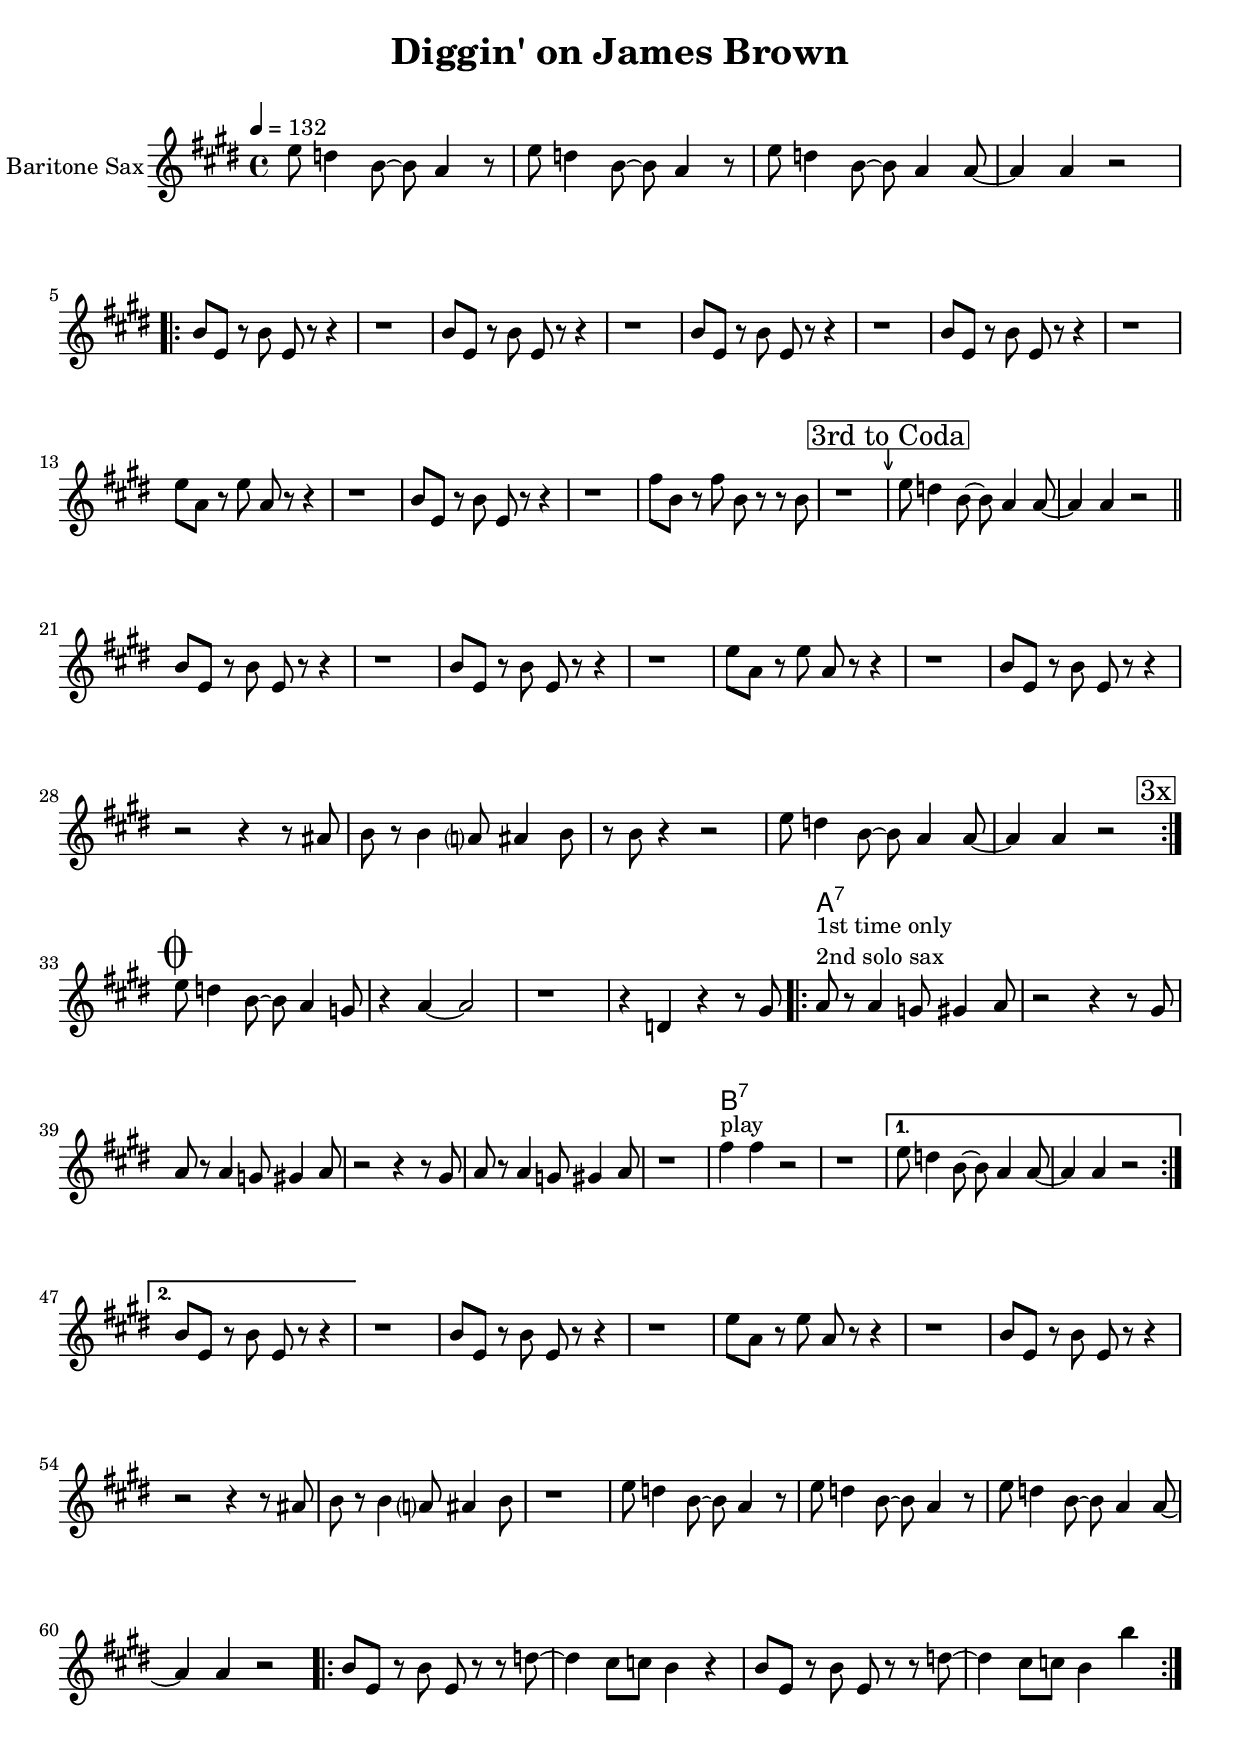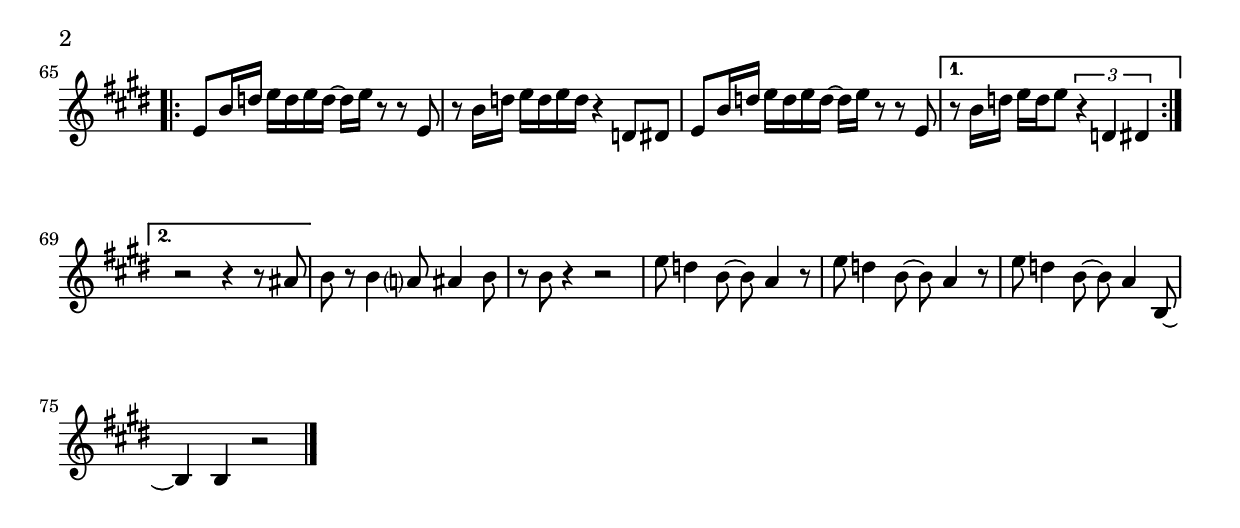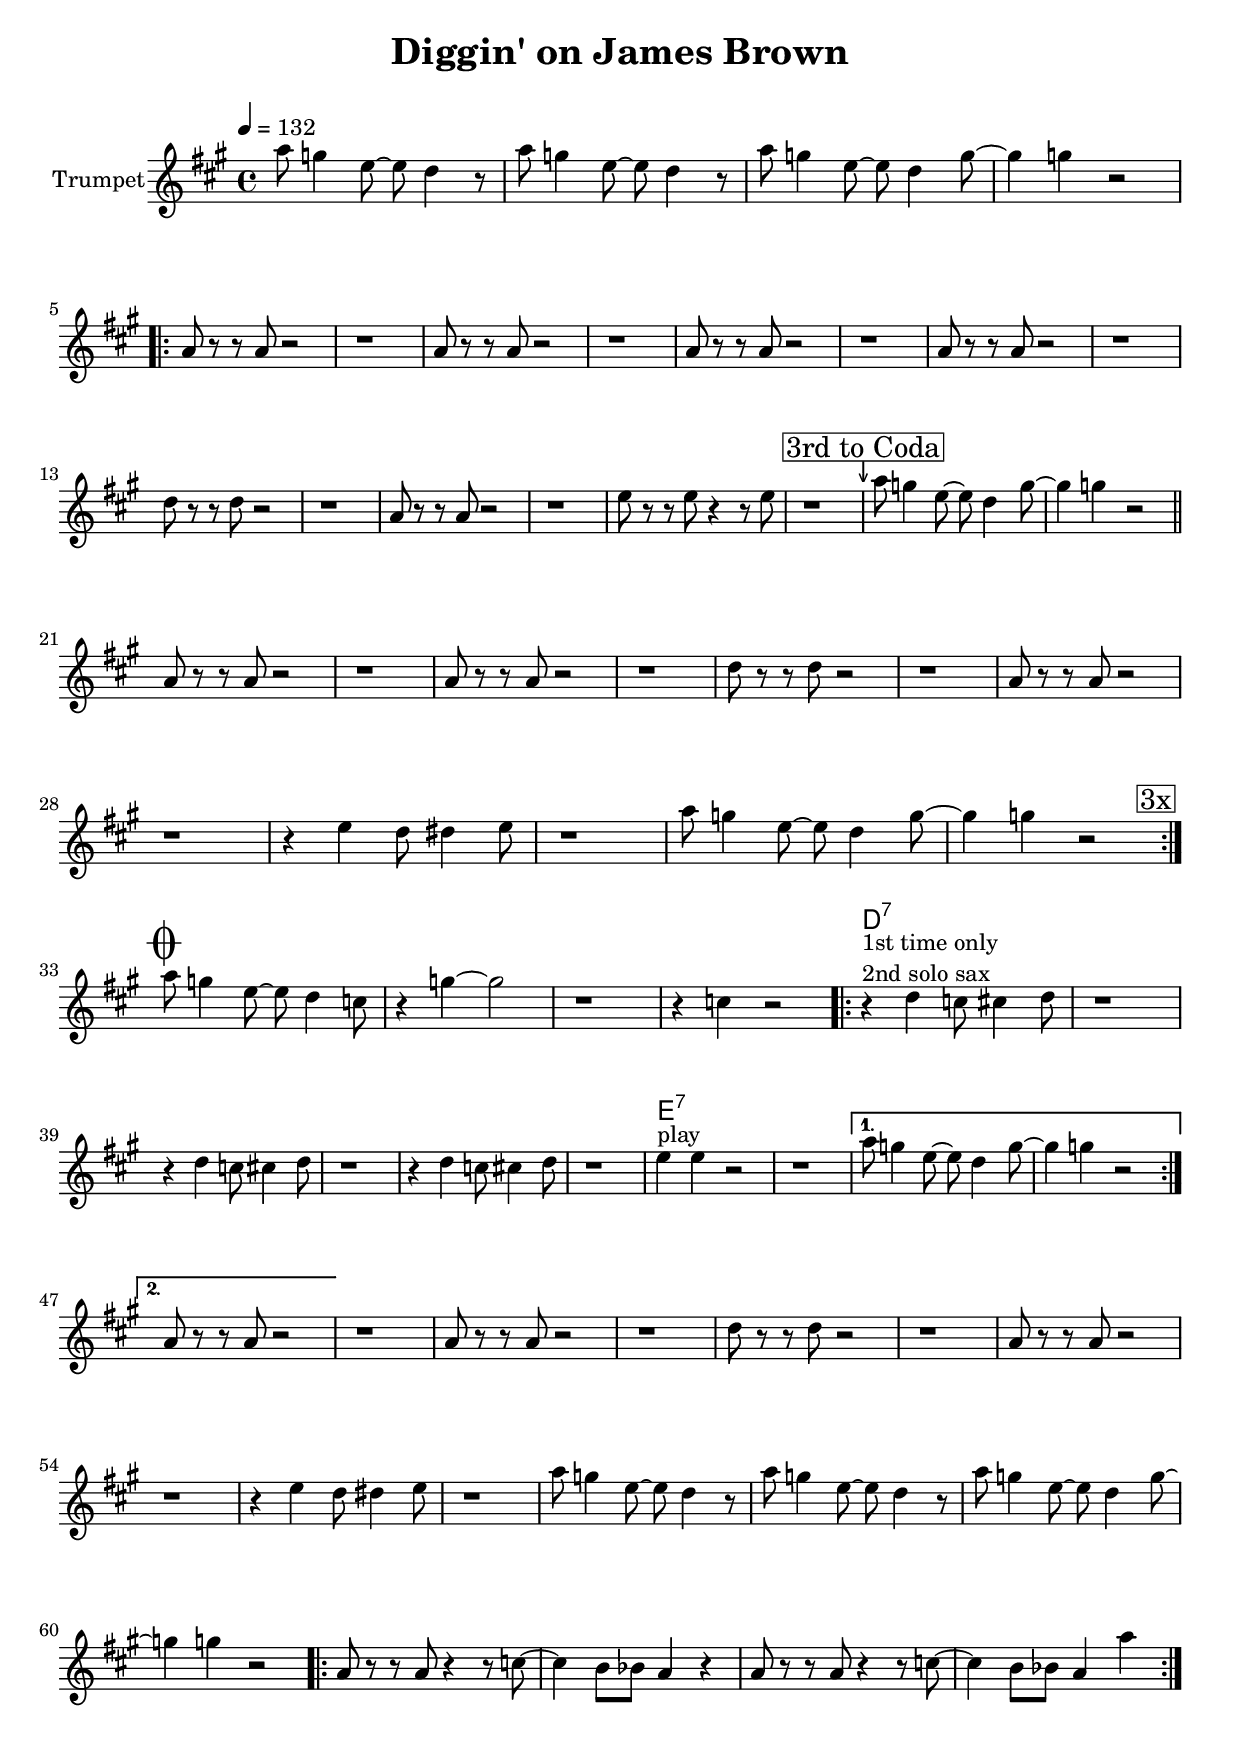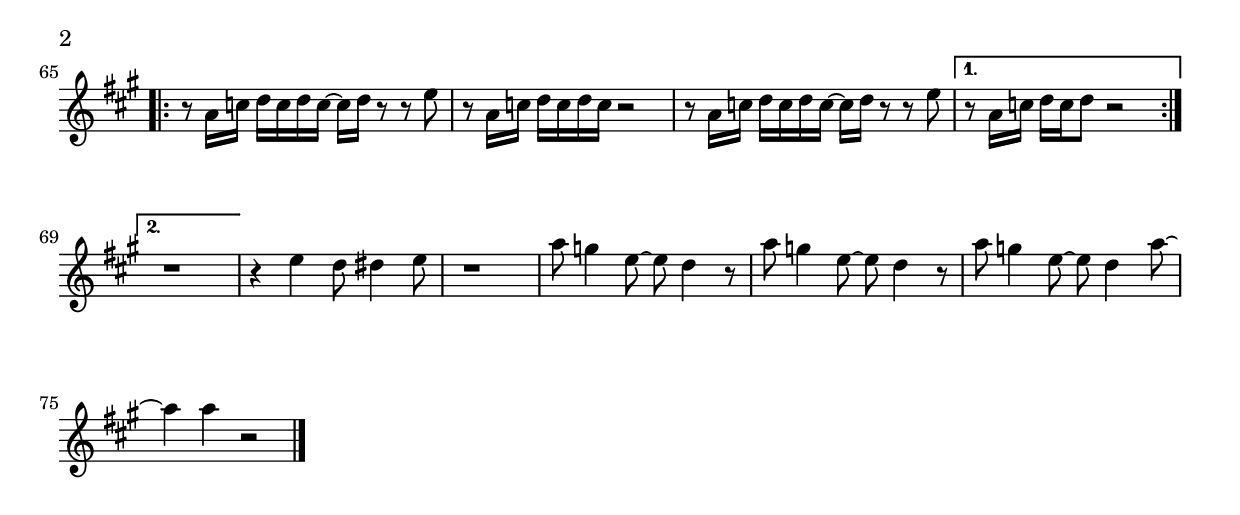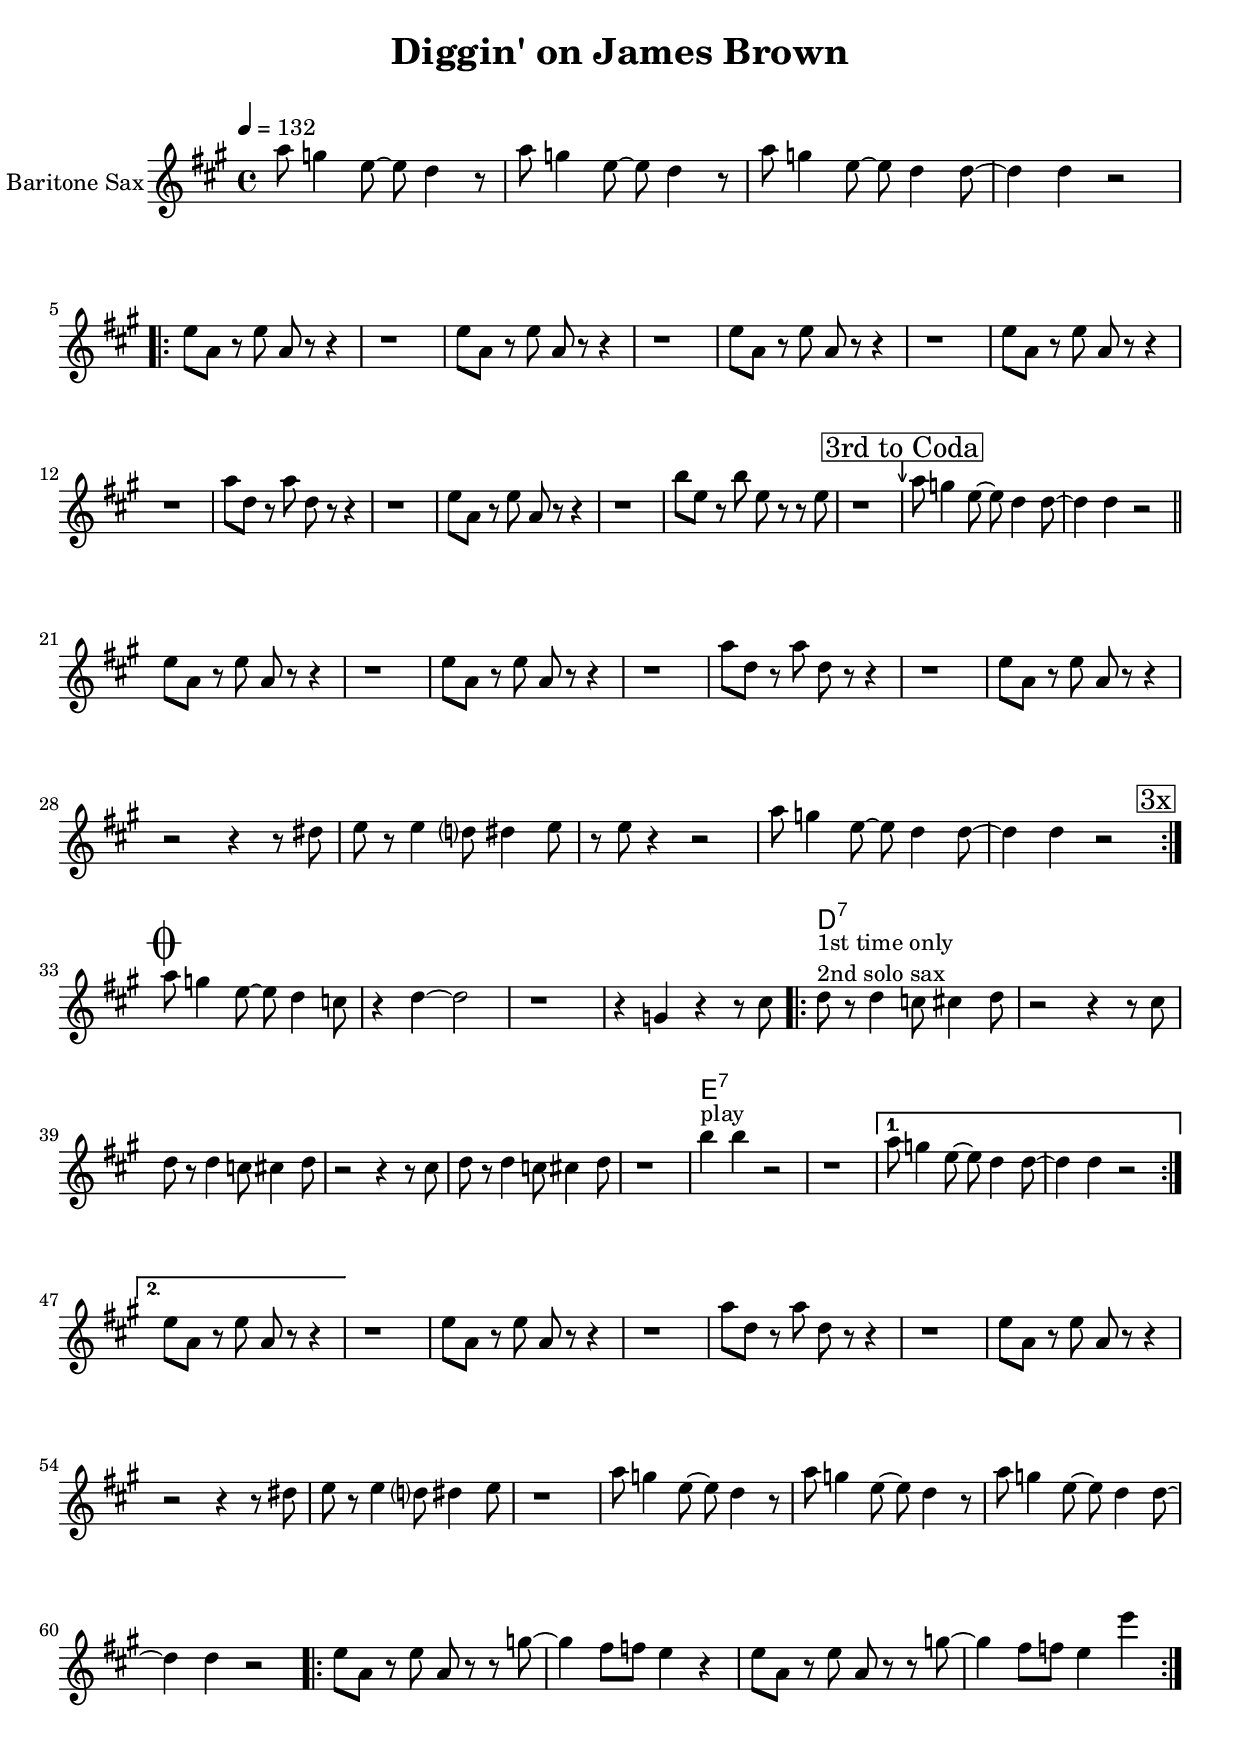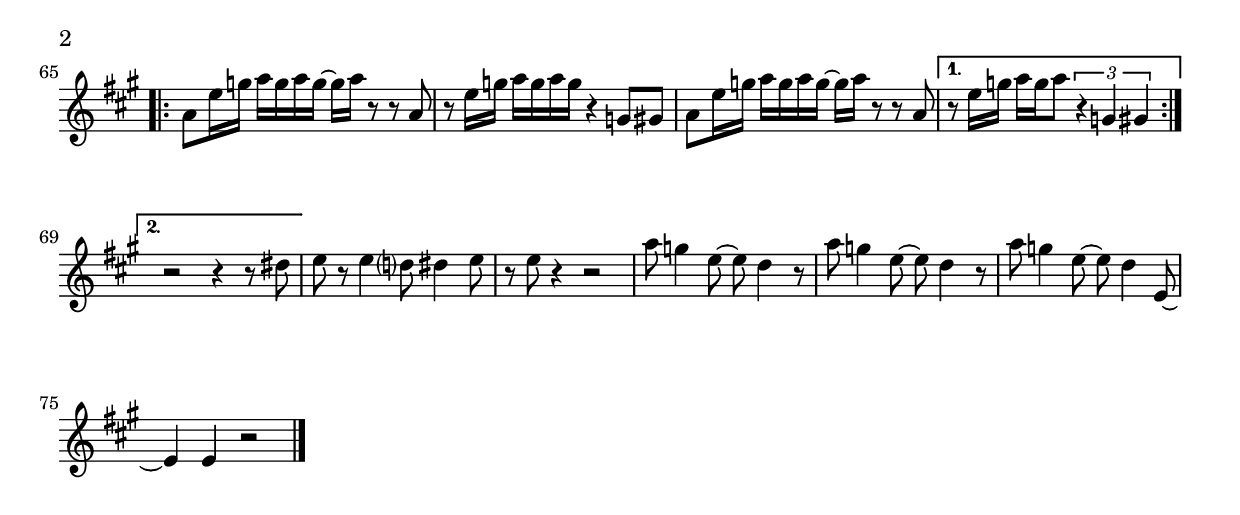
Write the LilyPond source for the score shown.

#(ly:set-option 'relative-includes #t)
\version "2.18.2"
\include "lib.ly"

\header {
  title = "Diggin' on James Brown"
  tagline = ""
}

\paper {
  markup-system-spacing #'padding = #3 %space after title
  ragged-last = ##t % don't stretch last line
}

global = {
  \time 4/4
  \clef "violin"
  \key c \major
  \set Score.skipBars = ##t % combine multi-rests
  \accidentalStyle "modern-voice-cautionary" % print some reduntant accidentals in parenthesis, e.g. (#)
}

structure = {
  \tempo 4 = 132

  s1*4

  s1*14 \centerMark \markup { \center-column { \line { \box {"3rd to Coda"} } \line{"↓"} } }
  s1*2 \bar "||" % A
  s1*12 \rightBreakMark \markupBox "3x" % B

  s1*0^\markup \fontsize #4 { \musicglyph #"scripts.coda" }
  s1*4

  s1*10 %bridge
  s1*14
  s1*4
  s1*4 s1

  s1*6 \bar "|."
}

breaks = {
  s1*4 \break
  s1*16 \break
  s1*12 \break
  s1*4
  s1*10 \break
  s1*14
  s1*4 \break
  s1*4 \break
}

remarks = \lyricmode {
}

theChords = \chordmode {
  s1*4
  s1*14
  s1*2
  s1*12
  s1*4
  f1:7 s1*5 g:7
}

altoChords = \transpose es g \theChords

trumpetChords = \transpose bes g \theChords

slT = \absolute {a''4}
slS = \absolute {d''4}
slbT = \repeat unfold 4 \slT
slbS = \repeat unfold 4 \slS

introRiffTp = \relative c'' { \repeat unfold 2 { c'8 bes4 g8~ g8 f4 r8 } }
introEndTp = \relative c'' { c'8 bes4 g8~ g8 f4 bes8~ | bes4 bes r2 }

kicksDropTp = \relative c'' { c8 r r c r4 r8 es~ | es4 d8 des c4 }

laufTpA = \relative c'' { r8 c16 es f es f es16~ es16 f16 r8 }
laufTpBOpen = \relative c'' { r8 c16 es f es f8 r2 }
laufTpBClosed = \relative c'' { r8 c16 es f es f es r2 }

trumpet = \transpose bes g \relative c' {
  \global
  \set Staff.instrumentName = #"Trumpet"

  \introRiffTp \introEndTp

  \repeat volta 3 {
    \repeat unfold 4 { c'8 r r c r2 | r1 }
    f8 r r f r2 | r1 | c8 r r c r2 | r1 |
    g'8 r r g r4 r8 g | r1
    \introEndTp

    \repeat unfold 2 { c,8 r r c r2 | r1 }
    f8 r r f r2 | r1 | c8 r r c r2 | r1 |
    r4 g' f8 fis4 g8 | r1
    \introEndTp
  }

  c8 bes4 g8~ g8 f4 es8 | r4 bes'~ bes2 | r1 | r4 es,4 r2 |

  \repeat volta 2 { 
    s1*0^\markup { \left-column {\line{"1st time only"} \line{"2nd solo sax"} } }
    \repeat unfold 3 { r4 f es8 e4 f8 | r1 }
    g4^\markup "play" g r2 | r1
  }
  \alternative { { \introEndTp } { c,8 r r c r2 } } r1
  c8 r r c r2 | r1 |
  f8 r r f r2 | r1 | c8 r r c r2 | r1 |
  r4 g' f8 fis4 g8 | r1

  \introRiffTp \introEndTp

  \repeat volta 2 { \kicksDropTp r4 \kicksDropTp c }

  \repeat volta 2 { \laufTpA r8 g \laufTpBClosed \laufTpA r8 g }
  \alternative { { \laufTpBOpen } { r1 } }

  r4 g f8 fis4 g8 | r1 
  % \repeat volta 2 { c8 bes4 g8~ g8 f4 bes8 | r1 | r4 g f8 fis4 g8 | r1 }

  \introRiffTp c8 bes4 g8~ g8 f4 c'8~ | c4 c r2
}


introRiffBs = \relative c' { \repeat unfold 2 { c'8 bes4 g8~ g8 f4 r8 } }
introEndBs = \relative c' { c'8 bes4 g8~ g8 f4 f8~ | f4 f r2 }

kicksBs = \relative c'' { g8 c, r g' c, r }
chromaticBs = \relative c'' { g8 r g4 f8 fis4 g8 }

kicksChromaticBs = \relative c'' { g8 c, r g' c, r r8 bes'~ bes4 a8 as g4 }

laufBsA = \relative c'' { c,8 g'16 bes c bes c bes~ bes c }
laufBsBClosed = \relative c'' { r8 g16 bes c bes c bes r4 }
laufBsBOpen = \relative c'' { r8 g16 bes c bes c8 }

altoSax = \transpose es g \relative c'' {
  \global
  \set Staff.instrumentName = #"Baritone Sax"

  \introRiffBs \introEndBs

  \repeat volta 3 {
    \repeat unfold 4 { \kicksBs r4 r1 }
    \transpose c f { \kicksBs r4 r1 }
    \kicksBs r4 r1
    \transpose c g { \kicksBs r8 c' r1 }

    \introEndBs

    \repeat unfold 2 { \kicksBs r4 r1 }
    \transpose c f { \kicksBs r4 r1 }
    \kicksBs r4 r2 r4 r8 fis,
    \chromaticBs r8 g r4 r2 \introEndBs
  }

  c8 bes4 g8~ g8 f4 es8 | r4 f~ f2 | r1 | r4 bes,4 r4 r8 e |

  \repeat volta 2 {
    s1*0^\markup { \left-column {\line{"1st time only"} \line{"2nd solo sax"} } }
    \repeat unfold 2 { \transpose g f \chromaticBs r2 r4 r8 e }
    \transpose g f \chromaticBs r1 d'4^\markup "play" d r2 r1
  }
  \alternative { {\introEndBs} {\kicksBs r4} } r1
  \kicksBs r4 r1 \transpose c f \kicksBs r4 r1 \kicksBs r4 r2 r4 r8 fis, \chromaticBs r1
  \introRiffBs \introEndBs

  \repeat volta 2 { \kicksChromaticBs r4 \kicksChromaticBs g'4 }

  \repeat volta 2 {
    \laufBsA r8 r8 c,,
    \laufBsBClosed bes8 b
    \laufBsA r8 r8 c
  }
  \alternative {
    {\laufBsBOpen \tuplet 3/2 { r4 bes b }}
    {r2 r4 r8 fis'}
  }
  \chromaticBs r8 g r4 r2 | 
  % \repeat volta 2 {
  %   c8 bes4 g8~ g8 f4 f8 | r2 r4 r8 fis
  %   \chromaticBs r8 g r4 r2
  % }
  \introRiffBs c8 bes4 g8~ g8 f4 g,8~ | g4 g4 r2 |
}

% \book {
%   \score {
%     % \midi { }
%     <<
%       \lyricsAbove \remarks
%       \new ChordNames \trumpetChords
%       \new Staff = "trumpet" <<
%         \structure
%         \breaks
%         \trumpet
%       >>
%       % \new Staff \trumpet
%       \new ChordNames \altoChords
%       \new Staff = "altoSax" <<
%         \altoSax
%       >>
%     >>
%   }
% }


\book {
  \bookOutputSuffix "tp"
  \paper {
    system-system-spacing #'basic-distance = #18 % increase space
    % fit on one page
    % system-system-spacing = #'(
    %   (basic-distance . 10)
    %   (minimum-distance . 0)
    %   (padding . 0)
    %   (stretchability . 0))
  }
  \score {
    <<
      \lyricsAbove \remarks
      \new ChordNames \trumpetChords
      \new Staff = "trumpet" <<
        \structure
        \breaks
        \trumpet
      >>
    >>
  }
}
\book {
  \bookOutputSuffix "bs"
  \paper {
    system-system-spacing #'basic-distance = #18 % increase space
  }
  \score {
    <<
      \lyricsAbove \remarks
      \new ChordNames \altoChords
      \new Staff = "altoSax" <<
        \structure
        \breaks
        \altoSax
      >>
    >>
  }
}

tenorSax = \transpose bes, es \altoSax
tenorChords = \transpose bes es \altoChords
\book {
  \bookOutputSuffix "ts"
  \paper {
    system-system-spacing #'basic-distance = #18
  }
  \score {
    <<
      \lyricsAbove \remarks
      \new ChordNames \tenorChords
      \new Staff = "tenorSax" <<
        \structure
        \breaks
        \tenorSax
      >>
    >>
  }
}
